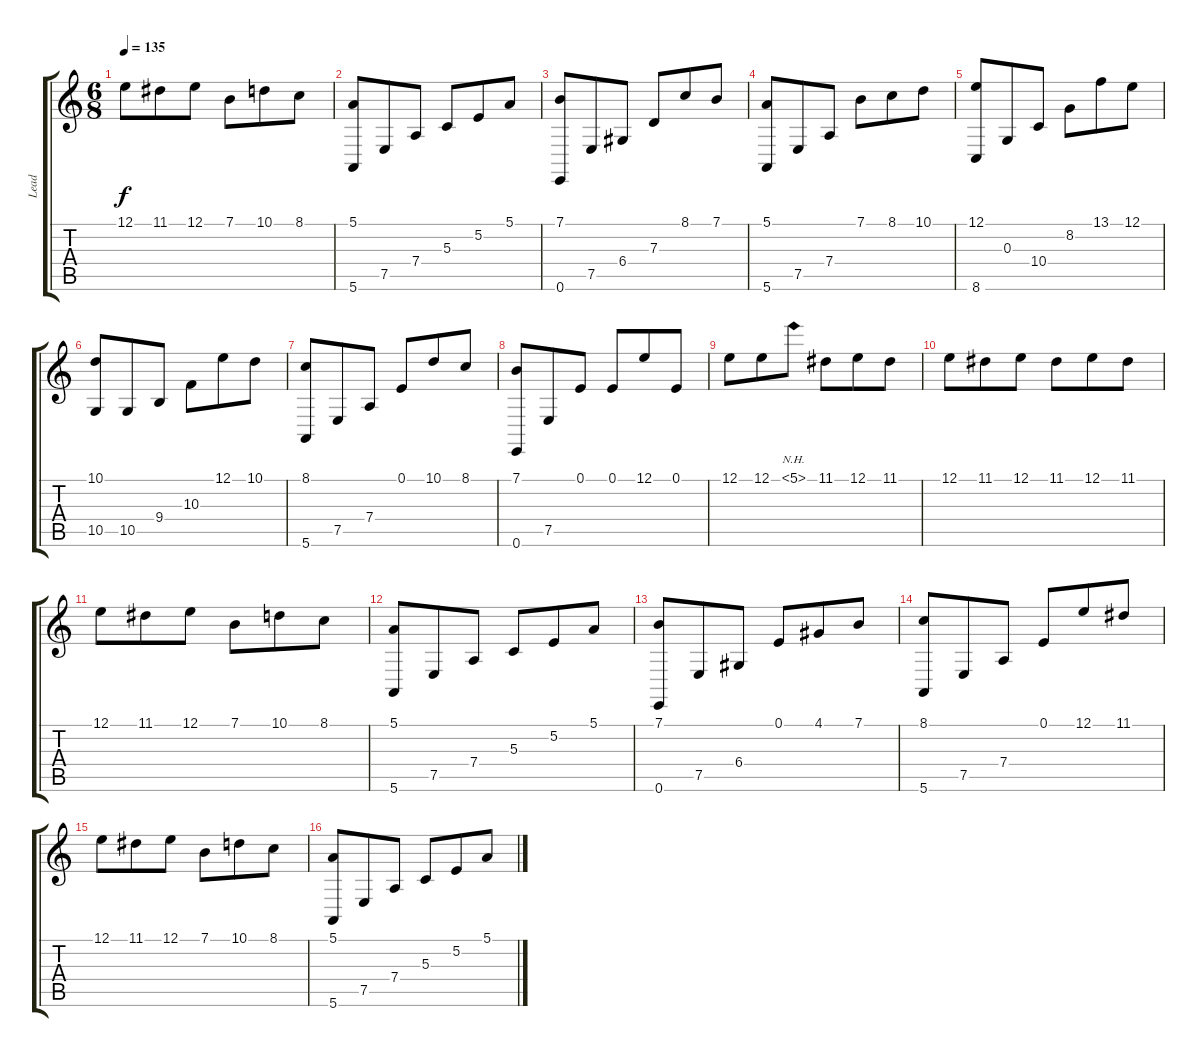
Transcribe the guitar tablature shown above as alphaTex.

\track ("Lead" "Lead") {solo instrument churchorgan}
\staff {score tabs}
\tuning (E4 B3 G3 D3 A2 E2) {hide}
\ts (6 8)
\tempo 135
\clef g2
\ks c
12.1.8{dy f} 11.1.8 12.1.8 7.1.8 10.1.8 8.1.8 |
(5.1 5.6).8 7.5.8 7.4.8 5.3.8 5.2.8 5.1.8 |
(7.1 0.6).8 7.5.8 6.4.8 7.3.8 8.1.8 7.1.8 |
(5.1 5.6).8 7.5.8 7.4.8 7.1.8 8.1.8 10.1.8 |
(12.1 8.6).8 0.3.8 10.4.8 8.2.8 13.1.8 12.1.8 |
(10.1 10.5).8 10.5.8 9.4.8 10.3.8 12.1.8 10.1.8 |
(8.1 5.6).8 7.5.8 7.4.8 0.1.8 10.1.8 8.1.8 |
(7.1 0.6).8 7.5.8 0.1.8 0.1.8 12.1.8 0.1.8 |
12.1.8 12.1.8 5.1{nh}.8 11.1.8 12.1.8 11.1.8 |
12.1.8 11.1.8 12.1.8 11.1.8 12.1.8 11.1.8 |
12.1.8 11.1.8 12.1.8 7.1.8 10.1.8 8.1.8 |
(5.1 5.6).8 7.5.8 7.4.8 5.3.8 5.2.8 5.1.8 |
(7.1 0.6).8 7.5.8 6.4.8 0.1.8 4.1.8 7.1.8 |
(8.1 5.6).8 7.5.8 7.4.8 0.1.8 12.1.8 11.1.8 |
12.1.8 11.1.8 12.1.8 7.1.8 10.1.8 8.1.8 |
(5.1 5.6).8 7.5.8 7.4.8 5.3.8 5.2.8 5.1.8
